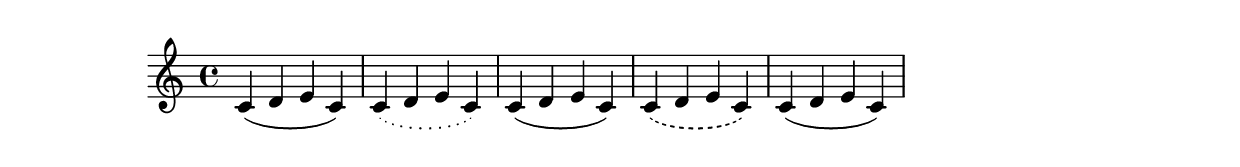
%% Do not edit this file; it is auto-generated from LSR http://lsr.dsi.unimi.it
%% This file is in the public domain.
\version "2.13.1"

\header {
  lsrtags = "expressive-marks, editorial-annotations"

  texidoces = "
Se puede cambiar el aspecto de las ligaduras de expresión de
continuas a punteadas o intermitentes.

"
  doctitlees = "Modificar el aspecto continuo de una ligadura de expresión a punteado o intermitente"

  texidoc = "
The appearance of slurs may be changed from solid to dotted or dashed. 

"
  doctitle = "Changing the appearance of a slur from solid to dotted or dashed"
} % begin verbatim

\relative c' {
  c4( d e c)
  \slurDotted
  c4( d e c)
  \slurSolid
  c4( d e c)
  \slurDashed
  c4( d e c)
  \slurSolid
  c4( d e c)
}

